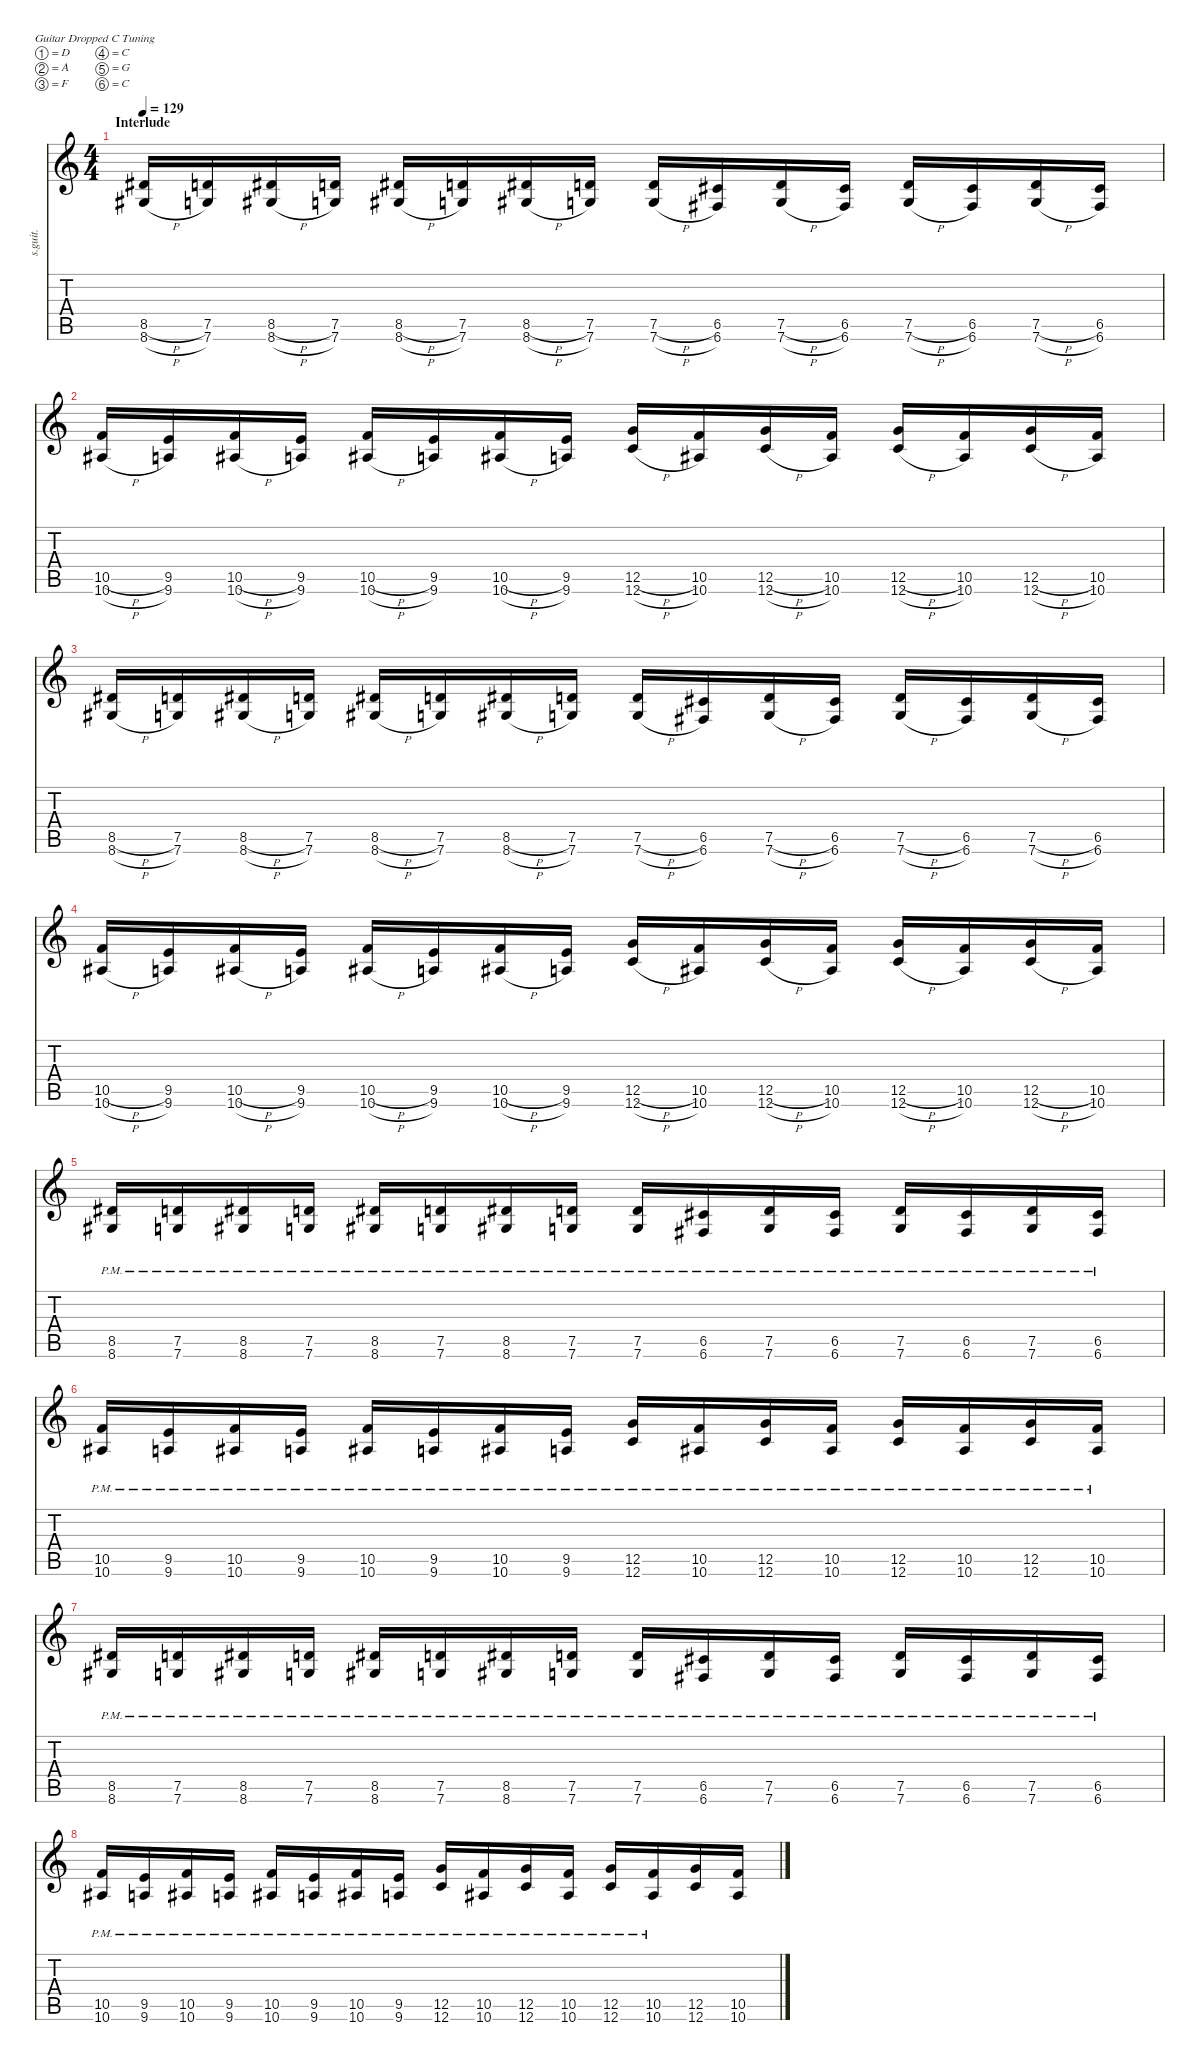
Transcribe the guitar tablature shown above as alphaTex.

\defaultSystemsLayout 4
\hideDynamics
\bracketExtendMode nobrackets
\track ("Daron Malakian | Master" "s.guit.") {instrument distortionguitar}
\staff {score tabs}
\tuning (D4 A3 F3 C3 G2 C2)
\ts (4 4)
\section ("" "Interlude")
\tempo 129
\clef g2
\ks c
(8.5{h acc #} 8.6{h acc #}).16{lyrics (0 "") lyrics (1 "") lyrics (2 "") lyrics (3 "") lyrics (4 "") dy f} (7.5 7.6).16{lyrics (0 "") lyrics (1 "") lyrics (2 "") lyrics (3 "") lyrics (4 "")} (8.5{h acc #} 8.6{h acc #}).16{lyrics (0 "") lyrics (1 "") lyrics (2 "") lyrics (3 "") lyrics (4 "")} (7.5 7.6).16{lyrics (0 "") lyrics (1 "") lyrics (2 "") lyrics (3 "") lyrics (4 "")} (8.5{h acc #} 8.6{h acc #}).16{lyrics (0 "") lyrics (1 "") lyrics (2 "") lyrics (3 "") lyrics (4 "")} (7.5 7.6).16{lyrics (0 "") lyrics (1 "") lyrics (2 "") lyrics (3 "") lyrics (4 "")} (8.5{h acc #} 8.6{h acc #}).16{lyrics (0 "") lyrics (1 "") lyrics (2 "") lyrics (3 "") lyrics (4 "")} (7.5 7.6).16{lyrics (0 "") lyrics (1 "") lyrics (2 "") lyrics (3 "") lyrics (4 "")} (7.5{h} 7.6{h}).16{lyrics (0 "") lyrics (1 "") lyrics (2 "") lyrics (3 "") lyrics (4 "")} (6.5{acc #} 6.6{acc #}).16{lyrics (0 "") lyrics (1 "") lyrics (2 "") lyrics (3 "") lyrics (4 "")} (7.5{h} 7.6{h}).16{lyrics (0 "") lyrics (1 "") lyrics (2 "") lyrics (3 "") lyrics (4 "")} (6.5{acc #} 6.6{acc #}).16{lyrics (0 "") lyrics (1 "") lyrics (2 "") lyrics (3 "") lyrics (4 "")} (7.5{h} 7.6{h}).16{lyrics (0 "") lyrics (1 "") lyrics (2 "") lyrics (3 "") lyrics (4 "")} (6.5{acc #} 6.6{acc #}).16{lyrics (0 "") lyrics (1 "") lyrics (2 "") lyrics (3 "") lyrics (4 "")} (7.5{h} 7.6{h}).16{lyrics (0 "") lyrics (1 "") lyrics (2 "") lyrics (3 "") lyrics (4 "")} (6.5{acc #} 6.6{acc #}).16{lyrics (0 "") lyrics (1 "") lyrics (2 "") lyrics (3 "") lyrics (4 "")} |
(10.5{h} 10.6{h acc #}).16{lyrics (0 "") lyrics (1 "") lyrics (2 "") lyrics (3 "") lyrics (4 "")} (9.5 9.6).16{lyrics (0 "") lyrics (1 "") lyrics (2 "") lyrics (3 "") lyrics (4 "")} (10.5{h} 10.6{h acc #}).16{lyrics (0 "") lyrics (1 "") lyrics (2 "") lyrics (3 "") lyrics (4 "")} (9.5 9.6).16{lyrics (0 "") lyrics (1 "") lyrics (2 "") lyrics (3 "") lyrics (4 "")} (10.5{h} 10.6{h acc #}).16{lyrics (0 "") lyrics (1 "") lyrics (2 "") lyrics (3 "") lyrics (4 "")} (9.5 9.6).16{lyrics (0 "") lyrics (1 "") lyrics (2 "") lyrics (3 "") lyrics (4 "")} (10.5{h} 10.6{h acc #}).16{lyrics (0 "") lyrics (1 "") lyrics (2 "") lyrics (3 "") lyrics (4 "")} (9.5 9.6).16{lyrics (0 "") lyrics (1 "") lyrics (2 "") lyrics (3 "") lyrics (4 "")} (12.5{h} 12.6{h}).16{lyrics (0 "") lyrics (1 "") lyrics (2 "") lyrics (3 "") lyrics (4 "")} (10.5 10.6{acc #}).16{lyrics (0 "") lyrics (1 "") lyrics (2 "") lyrics (3 "") lyrics (4 "")} (12.5{h} 12.6{h}).16{lyrics (0 "") lyrics (1 "") lyrics (2 "") lyrics (3 "") lyrics (4 "")} (10.5 10.6{acc #}).16{lyrics (0 "") lyrics (1 "") lyrics (2 "") lyrics (3 "") lyrics (4 "")} (12.5{h} 12.6{h}).16{lyrics (0 "") lyrics (1 "") lyrics (2 "") lyrics (3 "") lyrics (4 "")} (10.5 10.6{acc #}).16{lyrics (0 "") lyrics (1 "") lyrics (2 "") lyrics (3 "") lyrics (4 "")} (12.5{h} 12.6{h}).16{lyrics (0 "") lyrics (1 "") lyrics (2 "") lyrics (3 "") lyrics (4 "")} (10.5 10.6{acc #}).16{lyrics (0 "") lyrics (1 "") lyrics (2 "") lyrics (3 "") lyrics (4 "")} |
(8.5{h acc #} 8.6{h acc #}).16{lyrics (0 "") lyrics (1 "") lyrics (2 "") lyrics (3 "") lyrics (4 "")} (7.5 7.6).16{lyrics (0 "") lyrics (1 "") lyrics (2 "") lyrics (3 "") lyrics (4 "")} (8.5{h acc #} 8.6{h acc #}).16{lyrics (0 "") lyrics (1 "") lyrics (2 "") lyrics (3 "") lyrics (4 "")} (7.5 7.6).16{lyrics (0 "") lyrics (1 "") lyrics (2 "") lyrics (3 "") lyrics (4 "")} (8.5{h acc #} 8.6{h acc #}).16{lyrics (0 "") lyrics (1 "") lyrics (2 "") lyrics (3 "") lyrics (4 "")} (7.5 7.6).16{lyrics (0 "") lyrics (1 "") lyrics (2 "") lyrics (3 "") lyrics (4 "")} (8.5{h acc #} 8.6{h acc #}).16{lyrics (0 "") lyrics (1 "") lyrics (2 "") lyrics (3 "") lyrics (4 "")} (7.5 7.6).16{lyrics (0 "") lyrics (1 "") lyrics (2 "") lyrics (3 "") lyrics (4 "")} (7.5{h} 7.6{h}).16{lyrics (0 "") lyrics (1 "") lyrics (2 "") lyrics (3 "") lyrics (4 "")} (6.5{acc #} 6.6{acc #}).16{lyrics (0 "") lyrics (1 "") lyrics (2 "") lyrics (3 "") lyrics (4 "")} (7.5{h} 7.6{h}).16{lyrics (0 "") lyrics (1 "") lyrics (2 "") lyrics (3 "") lyrics (4 "")} (6.5{acc #} 6.6{acc #}).16{lyrics (0 "") lyrics (1 "") lyrics (2 "") lyrics (3 "") lyrics (4 "")} (7.5{h} 7.6{h}).16{lyrics (0 "") lyrics (1 "") lyrics (2 "") lyrics (3 "") lyrics (4 "")} (6.5{acc #} 6.6{acc #}).16{lyrics (0 "") lyrics (1 "") lyrics (2 "") lyrics (3 "") lyrics (4 "")} (7.5{h} 7.6{h}).16{lyrics (0 "") lyrics (1 "") lyrics (2 "") lyrics (3 "") lyrics (4 "")} (6.5{acc #} 6.6{acc #}).16{lyrics (0 "") lyrics (1 "") lyrics (2 "") lyrics (3 "") lyrics (4 "")} |
(10.5{h} 10.6{h acc #}).16{lyrics (0 "") lyrics (1 "") lyrics (2 "") lyrics (3 "") lyrics (4 "")} (9.5 9.6).16{lyrics (0 "") lyrics (1 "") lyrics (2 "") lyrics (3 "") lyrics (4 "")} (10.5{h} 10.6{h acc #}).16{lyrics (0 "") lyrics (1 "") lyrics (2 "") lyrics (3 "") lyrics (4 "")} (9.5 9.6).16{lyrics (0 "") lyrics (1 "") lyrics (2 "") lyrics (3 "") lyrics (4 "")} (10.5{h} 10.6{h acc #}).16{lyrics (0 "") lyrics (1 "") lyrics (2 "") lyrics (3 "") lyrics (4 "")} (9.5 9.6).16{lyrics (0 "") lyrics (1 "") lyrics (2 "") lyrics (3 "") lyrics (4 "")} (10.5{h} 10.6{h acc #}).16{lyrics (0 "") lyrics (1 "") lyrics (2 "") lyrics (3 "") lyrics (4 "")} (9.5 9.6).16{lyrics (0 "") lyrics (1 "") lyrics (2 "") lyrics (3 "") lyrics (4 "")} (12.5{h} 12.6{h}).16{lyrics (0 "") lyrics (1 "") lyrics (2 "") lyrics (3 "") lyrics (4 "")} (10.5 10.6{acc #}).16{lyrics (0 "") lyrics (1 "") lyrics (2 "") lyrics (3 "") lyrics (4 "")} (12.5{h} 12.6{h}).16{lyrics (0 "") lyrics (1 "") lyrics (2 "") lyrics (3 "") lyrics (4 "")} (10.5 10.6{acc #}).16{lyrics (0 "") lyrics (1 "") lyrics (2 "") lyrics (3 "") lyrics (4 "")} (12.5{h} 12.6{h}).16{lyrics (0 "") lyrics (1 "") lyrics (2 "") lyrics (3 "") lyrics (4 "")} (10.5 10.6{acc #}).16{lyrics (0 "") lyrics (1 "") lyrics (2 "") lyrics (3 "") lyrics (4 "")} (12.5{h} 12.6{h}).16{lyrics (0 "") lyrics (1 "") lyrics (2 "") lyrics (3 "") lyrics (4 "")} (10.5 10.6{acc #}).16{lyrics (0 "") lyrics (1 "") lyrics (2 "") lyrics (3 "") lyrics (4 "")} |
(8.5{pm acc #} 8.6{pm acc #}).16{lyrics (0 "") lyrics (1 "") lyrics (2 "") lyrics (3 "") lyrics (4 "")} (7.5{pm} 7.6{pm}).16{lyrics (0 "") lyrics (1 "") lyrics (2 "") lyrics (3 "") lyrics (4 "")} (8.5{pm acc #} 8.6{pm acc #}).16{lyrics (0 "") lyrics (1 "") lyrics (2 "") lyrics (3 "") lyrics (4 "")} (7.5{pm} 7.6{pm}).16{lyrics (0 "") lyrics (1 "") lyrics (2 "") lyrics (3 "") lyrics (4 "")} (8.5{pm acc #} 8.6{pm acc #}).16{lyrics (0 "") lyrics (1 "") lyrics (2 "") lyrics (3 "") lyrics (4 "")} (7.5{pm} 7.6{pm}).16{lyrics (0 "") lyrics (1 "") lyrics (2 "") lyrics (3 "") lyrics (4 "")} (8.5{pm acc #} 8.6{pm acc #}).16{lyrics (0 "") lyrics (1 "") lyrics (2 "") lyrics (3 "") lyrics (4 "")} (7.5{pm} 7.6{pm}).16{lyrics (0 "") lyrics (1 "") lyrics (2 "") lyrics (3 "") lyrics (4 "")} (7.5{pm} 7.6{pm}).16{lyrics (0 "") lyrics (1 "") lyrics (2 "") lyrics (3 "") lyrics (4 "")} (6.5{pm acc #} 6.6{pm acc #}).16{lyrics (0 "") lyrics (1 "") lyrics (2 "") lyrics (3 "") lyrics (4 "")} (7.5{pm} 7.6{pm}).16{lyrics (0 "") lyrics (1 "") lyrics (2 "") lyrics (3 "") lyrics (4 "")} (6.5{pm acc #} 6.6{pm acc #}).16{lyrics (0 "") lyrics (1 "") lyrics (2 "") lyrics (3 "") lyrics (4 "")} (7.5{pm} 7.6{pm}).16{lyrics (0 "") lyrics (1 "") lyrics (2 "") lyrics (3 "") lyrics (4 "")} (6.5{pm acc #} 6.6{pm acc #}).16{lyrics (0 "") lyrics (1 "") lyrics (2 "") lyrics (3 "") lyrics (4 "")} (7.5{pm} 7.6{pm}).16{lyrics (0 "") lyrics (1 "") lyrics (2 "") lyrics (3 "") lyrics (4 "")} (6.5{pm acc #} 6.6{pm acc #}).16{lyrics (0 "") lyrics (1 "") lyrics (2 "") lyrics (3 "") lyrics (4 "")} |
(10.5{pm} 10.6{pm acc #}).16{lyrics (0 "") lyrics (1 "") lyrics (2 "") lyrics (3 "") lyrics (4 "")} (9.5{pm} 9.6{pm}).16{lyrics (0 "") lyrics (1 "") lyrics (2 "") lyrics (3 "") lyrics (4 "")} (10.5{pm} 10.6{pm acc #}).16{lyrics (0 "") lyrics (1 "") lyrics (2 "") lyrics (3 "") lyrics (4 "")} (9.5{pm} 9.6{pm}).16{lyrics (0 "") lyrics (1 "") lyrics (2 "") lyrics (3 "") lyrics (4 "")} (10.5{pm} 10.6{pm acc #}).16{lyrics (0 "") lyrics (1 "") lyrics (2 "") lyrics (3 "") lyrics (4 "")} (9.5{pm} 9.6{pm}).16{lyrics (0 "") lyrics (1 "") lyrics (2 "") lyrics (3 "") lyrics (4 "")} (10.5{pm} 10.6{pm acc #}).16{lyrics (0 "") lyrics (1 "") lyrics (2 "") lyrics (3 "") lyrics (4 "")} (9.5{pm} 9.6{pm}).16{lyrics (0 "") lyrics (1 "") lyrics (2 "") lyrics (3 "") lyrics (4 "")} (12.5{pm} 12.6{pm}).16{lyrics (0 "") lyrics (1 "") lyrics (2 "") lyrics (3 "") lyrics (4 "")} (10.5{pm} 10.6{pm acc #}).16{lyrics (0 "") lyrics (1 "") lyrics (2 "") lyrics (3 "") lyrics (4 "")} (12.5{pm} 12.6{pm}).16{lyrics (0 "") lyrics (1 "") lyrics (2 "") lyrics (3 "") lyrics (4 "")} (10.5{pm} 10.6{pm acc #}).16{lyrics (0 "") lyrics (1 "") lyrics (2 "") lyrics (3 "") lyrics (4 "")} (12.5{pm} 12.6{pm}).16{lyrics (0 "") lyrics (1 "") lyrics (2 "") lyrics (3 "") lyrics (4 "")} (10.5{pm} 10.6{pm acc #}).16{lyrics (0 "") lyrics (1 "") lyrics (2 "") lyrics (3 "") lyrics (4 "")} (12.5{pm} 12.6{pm}).16{lyrics (0 "") lyrics (1 "") lyrics (2 "") lyrics (3 "") lyrics (4 "")} (10.5{pm} 10.6{pm acc #}).16{lyrics (0 "") lyrics (1 "") lyrics (2 "") lyrics (3 "") lyrics (4 "")} |
(8.5{pm acc #} 8.6{pm acc #}).16{lyrics (0 "") lyrics (1 "") lyrics (2 "") lyrics (3 "") lyrics (4 "")} (7.5{pm} 7.6{pm}).16{lyrics (0 "") lyrics (1 "") lyrics (2 "") lyrics (3 "") lyrics (4 "")} (8.5{pm acc #} 8.6{pm acc #}).16{lyrics (0 "") lyrics (1 "") lyrics (2 "") lyrics (3 "") lyrics (4 "")} (7.5{pm} 7.6{pm}).16{lyrics (0 "") lyrics (1 "") lyrics (2 "") lyrics (3 "") lyrics (4 "")} (8.5{pm acc #} 8.6{pm acc #}).16{lyrics (0 "") lyrics (1 "") lyrics (2 "") lyrics (3 "") lyrics (4 "")} (7.5{pm} 7.6{pm}).16{lyrics (0 "") lyrics (1 "") lyrics (2 "") lyrics (3 "") lyrics (4 "")} (8.5{pm acc #} 8.6{pm acc #}).16{lyrics (0 "") lyrics (1 "") lyrics (2 "") lyrics (3 "") lyrics (4 "")} (7.5{pm} 7.6{pm}).16{lyrics (0 "") lyrics (1 "") lyrics (2 "") lyrics (3 "") lyrics (4 "")} (7.5{pm} 7.6{pm}).16{lyrics (0 "") lyrics (1 "") lyrics (2 "") lyrics (3 "") lyrics (4 "")} (6.5{pm acc #} 6.6{pm acc #}).16{lyrics (0 "") lyrics (1 "") lyrics (2 "") lyrics (3 "") lyrics (4 "")} (7.5{pm} 7.6{pm}).16{lyrics (0 "") lyrics (1 "") lyrics (2 "") lyrics (3 "") lyrics (4 "")} (6.5{pm acc #} 6.6{pm acc #}).16{lyrics (0 "") lyrics (1 "") lyrics (2 "") lyrics (3 "") lyrics (4 "")} (7.5{pm} 7.6{pm}).16{lyrics (0 "") lyrics (1 "") lyrics (2 "") lyrics (3 "") lyrics (4 "")} (6.5{pm acc #} 6.6{pm acc #}).16{lyrics (0 "") lyrics (1 "") lyrics (2 "") lyrics (3 "") lyrics (4 "")} (7.5{pm} 7.6{pm}).16{lyrics (0 "") lyrics (1 "") lyrics (2 "") lyrics (3 "") lyrics (4 "")} (6.5{pm acc #} 6.6{pm acc #}).16{lyrics (0 "") lyrics (1 "") lyrics (2 "") lyrics (3 "") lyrics (4 "")} |
(10.5{pm} 10.6{pm acc #}).16{lyrics (0 "") lyrics (1 "") lyrics (2 "") lyrics (3 "") lyrics (4 "")} (9.5{pm} 9.6{pm}).16{lyrics (0 "") lyrics (1 "") lyrics (2 "") lyrics (3 "") lyrics (4 "")} (10.5{pm} 10.6{pm acc #}).16{lyrics (0 "") lyrics (1 "") lyrics (2 "") lyrics (3 "") lyrics (4 "")} (9.5{pm} 9.6{pm}).16{lyrics (0 "") lyrics (1 "") lyrics (2 "") lyrics (3 "") lyrics (4 "")} (10.5{pm} 10.6{pm acc #}).16{lyrics (0 "") lyrics (1 "") lyrics (2 "") lyrics (3 "") lyrics (4 "")} (9.5{pm} 9.6{pm}).16{lyrics (0 "") lyrics (1 "") lyrics (2 "") lyrics (3 "") lyrics (4 "")} (10.5{pm} 10.6{pm acc #}).16{lyrics (0 "") lyrics (1 "") lyrics (2 "") lyrics (3 "") lyrics (4 "")} (9.5{pm} 9.6{pm}).16{lyrics (0 "") lyrics (1 "") lyrics (2 "") lyrics (3 "") lyrics (4 "")} (12.5{pm} 12.6{pm}).16{lyrics (0 "") lyrics (1 "") lyrics (2 "") lyrics (3 "") lyrics (4 "")} (10.5{pm} 10.6{pm acc #}).16{lyrics (0 "") lyrics (1 "") lyrics (2 "") lyrics (3 "") lyrics (4 "")} (12.5{pm} 12.6{pm}).16{lyrics (0 "") lyrics (1 "") lyrics (2 "") lyrics (3 "") lyrics (4 "")} (10.5{pm} 10.6{pm acc #}).16{lyrics (0 "") lyrics (1 "") lyrics (2 "") lyrics (3 "") lyrics (4 "")} (12.5{pm} 12.6{pm}).16{lyrics (0 "") lyrics (1 "") lyrics (2 "") lyrics (3 "") lyrics (4 "")} (10.5{pm} 10.6{pm acc #}).16{lyrics (0 "") lyrics (1 "") lyrics (2 "") lyrics (3 "") lyrics (4 "")} (12.5 12.6).16{lyrics (0 "") lyrics (1 "") lyrics (2 "") lyrics (3 "") lyrics (4 "")} (10.5 10.6{acc #}).16{lyrics (0 "") lyrics (1 "") lyrics (2 "") lyrics (3 "") lyrics (4 "")}
